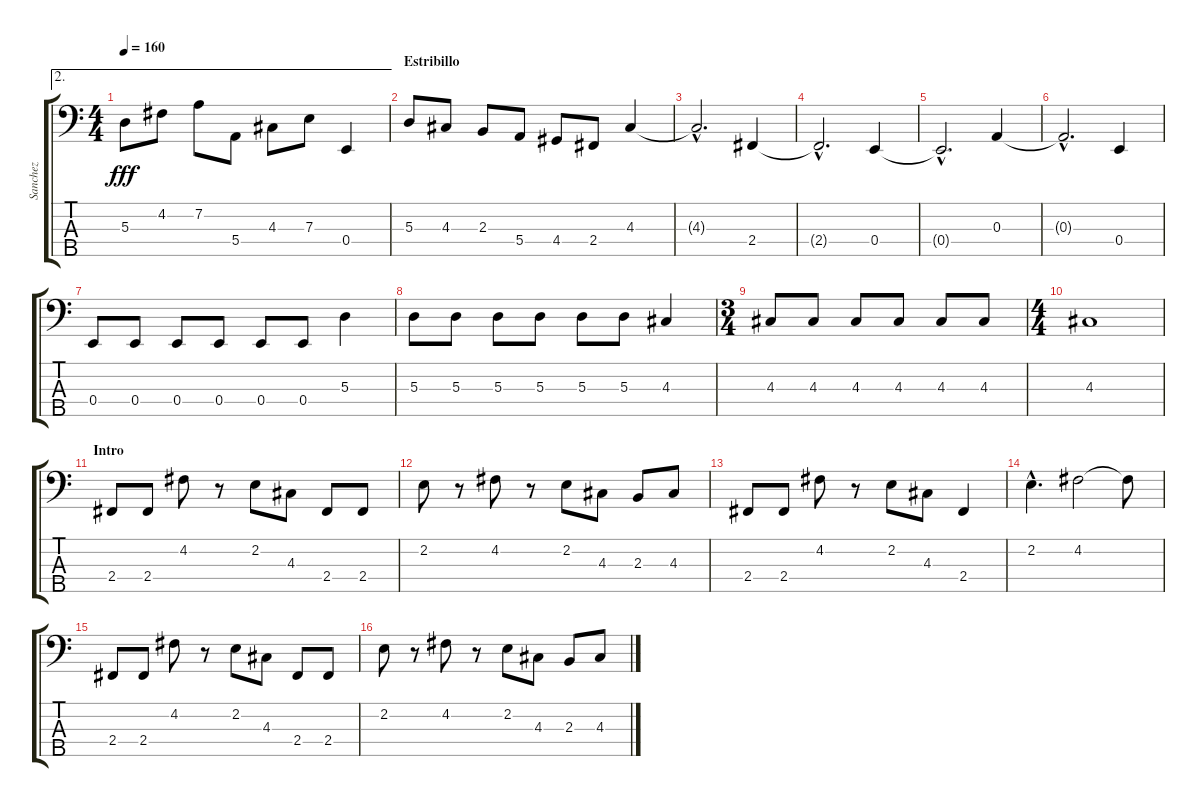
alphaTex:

\track ("Sanchez" "Sanchez") {instrument electricbassfinger}
\staff {score tabs}
\tuning (G2 D2 A1 E1 B0) {hide}
\ae 2
\ts (4 4)
\tempo 160
\clef f4
\ks c
5.3.8{dy fff} 4.2.8 7.2.8 5.4.8 4.3.8 7.3.8 0.4.4 |
\section ("" "Estribillo")
5.3.8 4.3.8 2.3.8 5.4.8 4.4.8 2.4.8 4.3.4 |
4.3{hac t}.2{d} 2.4.4 |
2.4{hac t}.2{d} 0.4.4 |
0.4{hac t}.2{d} 0.3.4 |
0.3{hac t}.2{d} 0.4.4 |
0.4.8 0.4.8 0.4.8 0.4.8 0.4.8 0.4.8 5.3.4 |
5.3.8 5.3.8 5.3.8 5.3.8 5.3.8 5.3.8 4.3.4 |
\ts (3 4)
4.3.8 4.3.8 4.3.8 4.3.8 4.3.8 4.3.8 |
\ts (4 4)
4.3.1 |
\section ("" "Intro")
2.4.8 2.4.8 4.2.8 r.8 2.2.8 4.3.8 2.4.8 2.4.8 |
2.2.8 r.8 4.2.8 r.8 2.2.8 4.3.8 2.3.8 4.3.8 |
2.4.8 2.4.8 4.2.8 r.8 2.2.8 4.3.8 2.4.4 |
2.2{hac}.4{d} 4.2.2 4.2{t}.8 |
2.4.8 2.4.8 4.2.8 r.8 2.2.8 4.3.8 2.4.8 2.4.8 |
2.2.8 r.8 4.2.8 r.8 2.2.8 4.3.8 2.3.8 4.3.8
